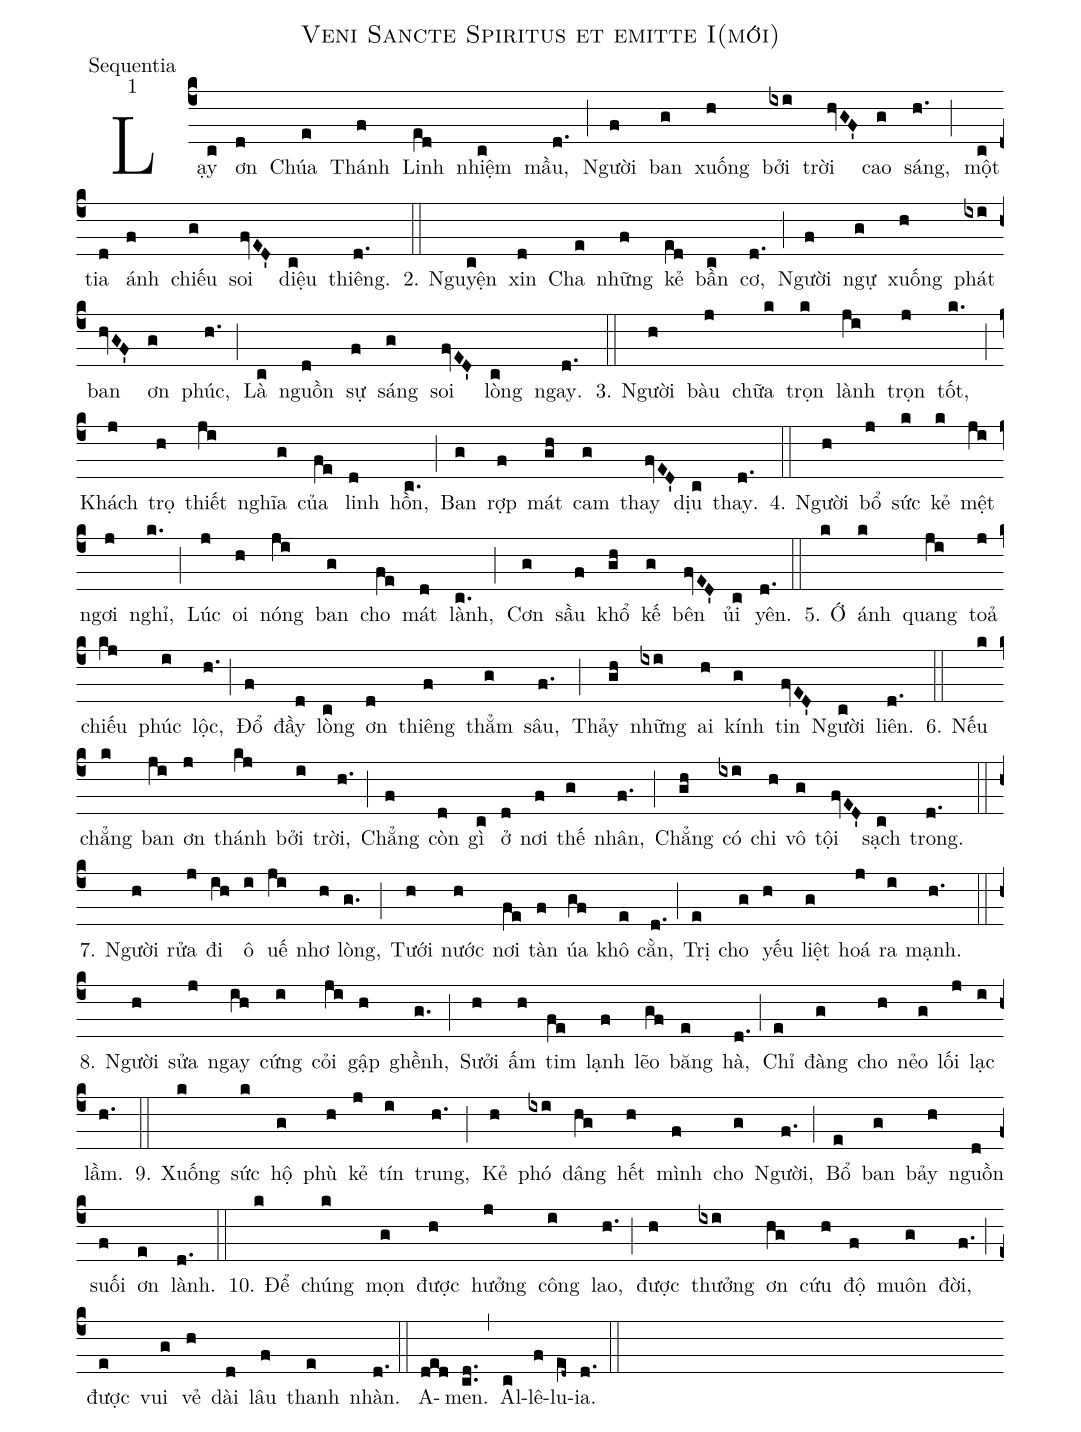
name:Veni Sancte Spiritus et emitte I(mới);
office-part:Sequentia;
mode:1;
%%
(c4)Lạy(c) ơn(d) Chúa(e) Thánh(f) Linh(e[ll:1]d) nhiệm(c) mầu,(d.) (;) Người(f) ban(g) xuống(h) bởi(ixi) trời(hvGF') cao(g) sáng,(h.) (;) một(c) tia(d) ánh(f) chiếu(g) soi(fvED') diệu(c) thiêng.(d.) (::)
2. Nguyện(c) xin(d) Cha(e) những(f) kẻ(e[ll:1]d) bần(c) cơ,(d.) (;) Người(f) ngự(g) xuống(h) phát(ixi) ban(hvGF') ơn(g) phúc,(h.) (;) Là(c) nguồn(d) sự(f) sáng(g) soi(fvED') lòng(c) ngay.(d.) (::)
3. Người(h) bàu(j) chữa(k) trọn(k) lành(ji) trọn(j) tốt,(k.) (;) Khách(j) trọ(h) thiết(ji) nghĩa(g) của(fe) linh(d) hồn,(c.) (;) Ban(g) rợp(f) mát(gh) cam(g) thay(fvED') dịu(c) thay.(d.) (::)
4. Người(h) bổ(j) sức(k) kẻ(k) mệt(ji) ngơi(j) nghỉ,(k.) (;) Lúc(j) oi(h) nóng(ji) ban(g) cho(fe) mát(d) lành,(c.) (;) Cơn(g) sầu(f) khổ(gh) kế(g) bên(fvED') ủi(c) yên.(d.) (::)
5. Ớ(k) ánh(k) quang(ji) toả(j) chiếu(kj) phúc(i) lộc,(h.) (;) Đổ(f) đầy(d) lòng(c) ơn(d) thiêng(f) thẳm(g) sâu,(f.) (;) Thảy(gh) những(ixi) ai(h) kính(g) tin(fvED') Người(c) liên.(d.) (::)
6. Nếu(k) chẳng(k) ban(ji) ơn(j) thánh(kj) bởi(i) trời,(h.) (;) Chẳng(f) còn(d) gì(c) ở(d) nơi(f) thế(g) nhân,(f.) (;) Chẳng(gh) có(ixi) chi(h) vô(g) tội(fvED') sạch(c) trong.(d.) (::)
7. Người(h) rửa(j) đi(ih) ô(i) uế(ji) nhơ(h) lòng,(g.) (;) Tưới(h) nước(h) nơi(fe) tàn(f) úa(gf) khô(e) cằn,(d.) (;) Trị(e) cho(g) yếu(h) liệt(g) hoá(j) ra(i) mạnh.(h.) (::)
8. Người(h) sửa(j) ngay(ih) cứng(i) cỏi(ji) gập(h) ghềnh,(g.) (;) Sưởi(h) ấm(h) tim(fe) lạnh(f) lẽo(gf) băng(e) hà,(d.) (;) Chỉ(e) đàng(g) cho(h) nẻo(g) lối(j) lạc(i) lầm.(h.) (::)
9. Xuống(k) sức(k) hộ(g) phù(h) kẻ(j) tín(i) trung,(h.) (;) Kẻ(h) phó(ixi) dâng(hg) hết(h) mình(f) cho(g) Người,(f.) (;) Bổ(e) ban(g) bảy(h) nguồn(d) suối(f) ơn(e) lành.(d.) (::)
10. Để(k) chúng(k) mọn(g) được(h) hưởng(j) công(i) lao,(h.) (;) được(h) thưởng(ixi) ơn(hg) cứu(h) độ(f) muôn(g) đời,(f.) (;) được(e) vui(g) vẻ(h) dài(d) lâu(f) thanh(e) nhàn.(d.) (::)
A-(ded)men.(cd..) (,) Al-(c)lê-(f)lu-(e[ll:1]d~)ia.(d.) (::)
